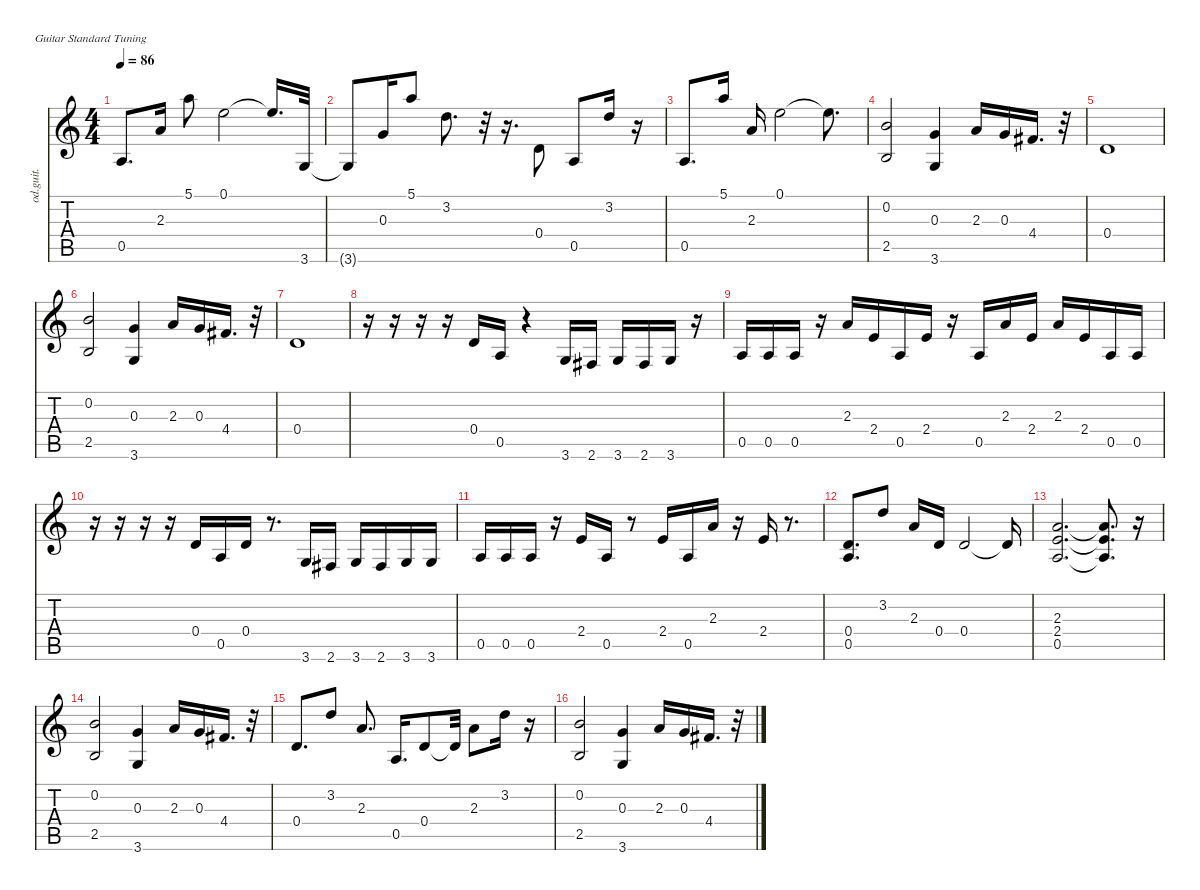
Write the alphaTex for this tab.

\defaultSystemsLayout 4
\hideDynamics
\bracketExtendMode nobrackets
\otherSystemsTrackNameOrientation horizontal
\track ("Joe, again" "od.guit.") {instrument overdrivenguitar}
\staff {score tabs}
\tuning (E4 B3 G3 D3 A2 E2)
\ts (4 4)
\tempo 86
\clef g2
\ks c
0.5.8{d dy mp beam Up} 2.3.16{dy f beam Up} 5.1.8{dy mf beam Down} 0.1.2{dy f beam Down} 0.1{t}.16{d beam Up} 3.6.32{dy ff beam Up} |
3.6{t}.8{dy f beam Up} 0.3.16{beam Up} 5.1.8{beam Up} 3.2.8{d dy mf beam Down} r.32{beam Down} r.16{d beam Down} 0.4.8{dy f beam Up} 0.5.8{dy mf beam Up} 3.2.16{dy ppp beam Up} r.16{beam Up} |
0.5.8{d dy f beam Up} 5.1.16{beam Up} 2.3.16{beam Up} 0.1.2{beam Down} 0.1{t}.8{d beam Down} |
(0.2 2.5).2{dy fff beam Up} (0.3 3.6).4{dy ff beam Up} 2.3.16{beam Up} 0.3.16{dy f beam Up} 4.4{acc #}.16{d beam Up} r.32{beam Up} |
0.4.1{beam Up} |
(0.2 2.5).2{dy fff beam Up} (0.3 3.6).4{dy ff beam Up} 2.3.16{beam Up} 0.3.16{dy f beam Up} 4.4{acc #}.16{d beam Up} r.32{beam Up} |
0.4.1{beam Up} |
r.16{beam Down} r.16{beam Down} r.16{beam Down} r.16{beam Down} 0.4.16{dy mf beam Up} 0.5.16{dy f beam Up} r.4{beam Up} 3.6.16{dy ff beam Up} 2.6{acc #}.16{dy f beam Up} 3.6.16{dy ff beam Up} 2.6{acc #}.16{dy f beam Up} 3.6.16{dy fff beam Up} r.16{beam Up} |
0.5.16{beam Up} 0.5.16{dy mf beam Up} 0.5.16{dy f beam Up} r.16{beam Up} 2.3.16{dy ff beam Up} 2.4.16{beam Up} 0.5.16{dy f beam Up} 2.4.16{beam Up} r.16{beam Up} 0.5.16{beam Up} 2.3.16{beam Up} 2.4.16{dy mf beam Up} 2.3.16{dy f beam Up} 2.4.16{beam Up} 0.5.16{dy mf beam Up} 0.5.16{dy f beam Up} |
r.16{beam Down} r.16{beam Down} r.16{beam Down} r.16{beam Down} 0.4.16{beam Up} 0.5.16{beam Up} 0.4.16{dy mf beam Up} r.8{d beam Up} 3.6.16{dy f beam Up} 2.6{acc #}.16{beam Up} 3.6.16{dy ff beam Up} 2.6{acc #}.16{dy mf beam Up} 3.6.16{dy ff beam Up} 3.6.16{dy f beam Up} |
0.5.16{beam Up} 0.5.16{dy fff beam Up} 0.5.16{dy ff beam Up} r.16{beam Up} 2.4.16{dy f beam Up} 0.5.16{beam Up} r.8{beam Up} 2.4.16{beam Up} 0.5.16{dy pp beam Up} 2.3.16{dy f beam Up} r.16{beam Up} 2.4.16{dy ff beam Up} r.8{d beam Up} |
(0.4 0.5).8{d dy f beam Up} 3.2.8{dy ff beam Up} 2.3.16{beam Up} 0.4.16{dy f beam Up} 0.4.2{beam Up} 0.4{t}.16{beam Up} |
(2.3 2.4 0.5).2{d beam Up} (2.3{t} 2.4{t} 0.5{t}).8{d beam Up} r.16{beam Up} |
(0.2 2.5).2{dy fff beam Up} (0.3 3.6).4{dy ff beam Up} 2.3.16{beam Up} 0.3.16{dy f beam Up} 4.4{acc #}.16{d beam Up} r.32{beam Up} |
0.4.8{d beam Up} 3.2.8{dy ff beam Up} 2.3.8{d beam Up} 0.5.16{d dy f beam Up} 0.4.8{beam Up} 0.4{t}.32{beam Up} 2.3.8{dy ff beam Down} 3.2.16{beam Down} r.16{beam Up} |
(0.2 2.5).2{dy fff beam Up} (0.3 3.6).4{dy ff beam Up} 2.3.16{beam Up} 0.3.16{dy f beam Up} 4.4{acc #}.16{d beam Up} r.32{beam Up}
